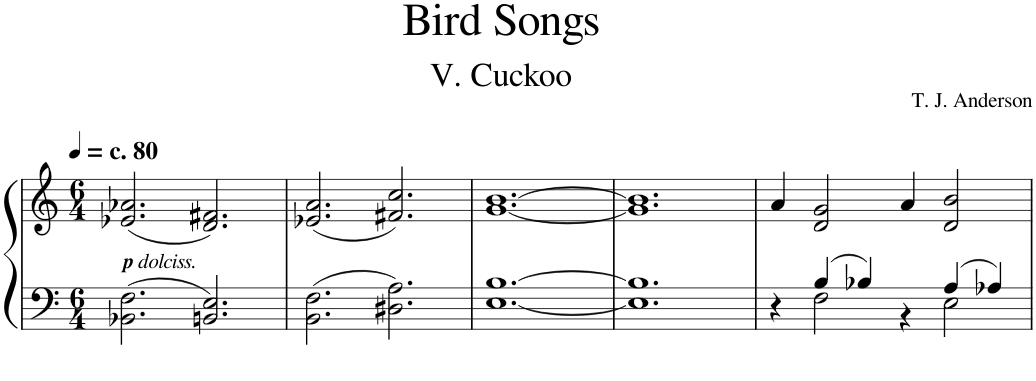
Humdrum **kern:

**kern	**kern
*part1	*part1
*staff2	*staff1
*I"Piano	*
*I'Pno.	*
*clefF4	*clefG2
*k[]	*k[]
*M6/4	*M6/4
=1	=1
!	!LO:TX:a:B:t=c. 80
!	!LO:TX:b:Bi:t=p
!	!LO:TX:b:t=dolciss.
2.BB-X\ 2.F\	(2.e-X/ 2.a-X/
2.BBn/ 2.E/	2.d/ 2.f#X/)
=2	=2
2.BB\ 2.F\	(2.e-X/ 2.a/
2.D#X\ 2.A\	2.f#X/ 2.cc/)
=3	=3
[1.E [1.B	[1.g [1.b
=4	=4
1.E] 1.B]	1.g] 1.b]
=5	=5
*^	*
4r	4ryy	4a/
4B/	2F\	2d/ 2g/
4B-X/	.	.
4ryy	4r	4a/
4A/	2E\	2d/ 2b/
4A-X/	.	.
*v	*v	*
=	=
*-	*-
